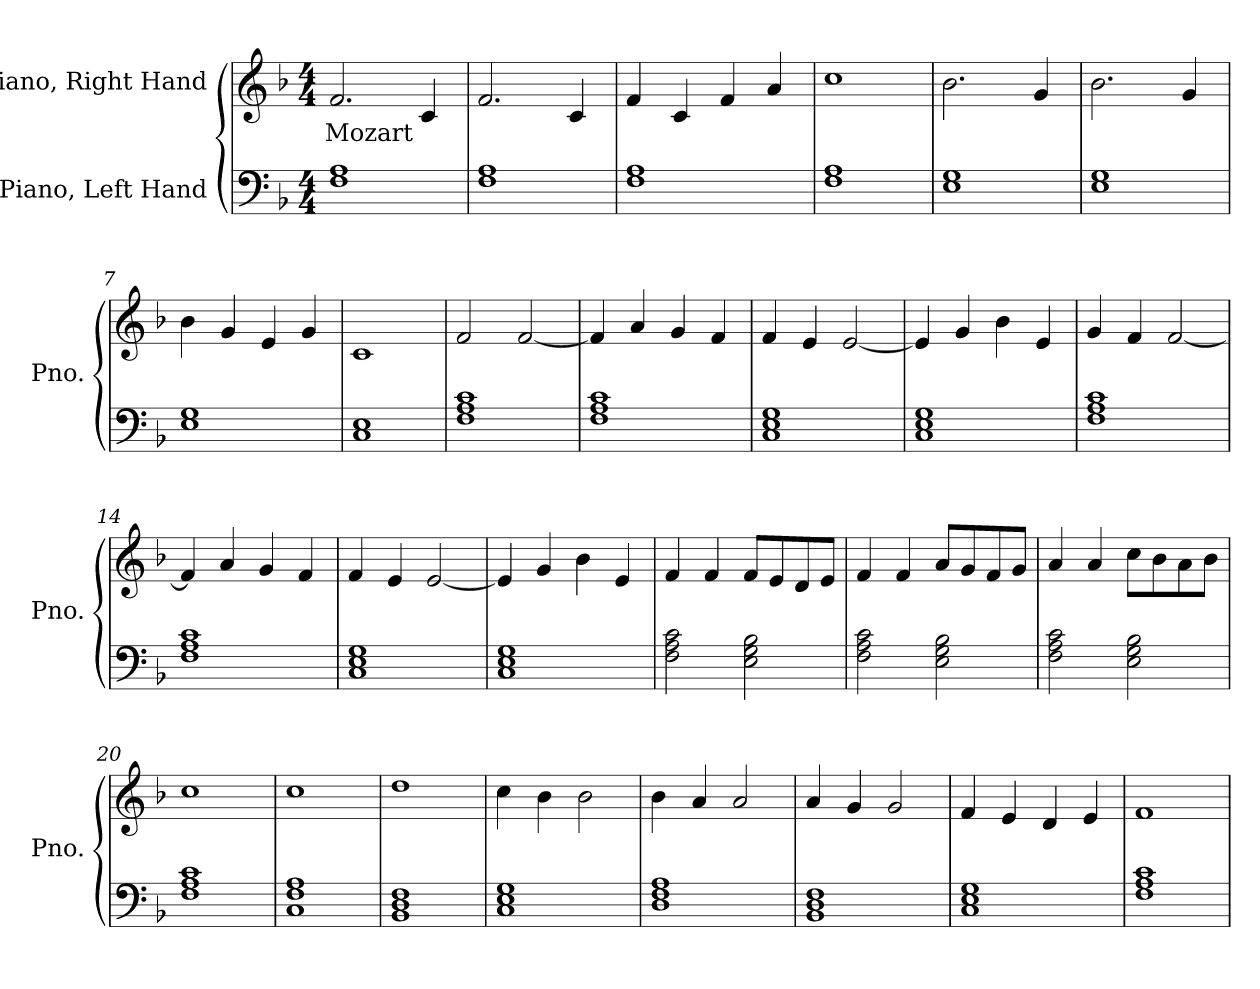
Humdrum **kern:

**kern	**kern	**text
*part2	*part1	*part1
*staff2	*staff1	*staff1
*I"Piano, Left Hand	*I"Piano, Right Hand	*
*I'Pno.	*I'Pno.	*
*clefF4	*clefG2	*
*k[b-]	*k[b-]	*
*M4/4	*M4/4	*
*MM241	*MM241	*
=1	=1	=1
!	!	!LO:LY:b
1F 1A	2.f/	Mozart
.	4c/	.
=2	=2	=2
1F 1A	2.f/	.
.	4c/	.
=3	=3	=3
1F 1A	4f/	.
.	4c/	.
.	4f/	.
.	4a/	.
=4	=4	=4
1F 1A	1cc	.
=5	=5	=5
1E 1G	2.b-\	.
.	4g/	.
=6	=6	=6
1E 1G	2.b-\	.
.	4g/	.
=7	=7	=7
1E 1G	4b-\	.
.	4g/	.
.	4e/	.
.	4g/	.
=8	=8	=8
1C 1E	1c	.
=9	=9	=9
1F 1A 1c	2f/	.
.	[2f/	.
!!LO:LB:g=z
=10	=10	=10
1F 1A 1c	4f/]	.
.	4a/	.
.	4g/	.
.	4f/	.
=11	=11	=11
1C 1E 1G	4f/	.
.	4e/	.
.	[2e/	.
=12	=12	=12
1C 1E 1G	4e/]	.
.	4g/	.
.	4b-\	.
.	4e/	.
=13	=13	=13
1F 1A 1c	4g/	.
.	4f/	.
.	[2f/	.
=14	=14	=14
1F 1A 1c	4f/]	.
.	4a/	.
.	4g/	.
.	4f/	.
=15	=15	=15
1C 1E 1G	4f/	.
.	4e/	.
.	[2e/	.
=16	=16	=16
1C 1E 1G	4e/]	.
.	4g/	.
.	4b-\	.
.	4e/	.
=17	=17	=17
2F\ 2A\ 2c\	4f/	.
.	4f/	.
2E\ 2G\ 2B-\	8f/L	.
.	8e/	.
.	8d/	.
.	8e/J	.
!!LO:LB:g=z
=18	=18	=18
2F\ 2A\ 2c\	4f/	.
.	4f/	.
2E\ 2G\ 2B-\	8a/L	.
.	8g/	.
.	8f/	.
.	8g/J	.
=19	=19	=19
2F\ 2A\ 2c\	4a/	.
.	4a/	.
2E\ 2G\ 2B-\	8cc\L	.
.	8b-\	.
.	8a\	.
.	8b-\J	.
=20	=20	=20
1F 1A 1c	1cc	.
=21	=21	=21
1C 1F 1A	1cc	.
=22	=22	=22
1BB- 1D 1F	1dd	.
=23	=23	=23
1C 1E 1G	4cc\	.
.	4b-\	.
.	2b-\	.
=24	=24	=24
1D 1F 1A	4b-\	.
.	4a/	.
.	2a/	.
=25	=25	=25
1BB- 1D 1F	4a/	.
.	4g/	.
.	2g/	.
=26	=26	=26
1C 1E 1G	4f/	.
.	4e/	.
.	4d/	.
.	4e/	.
=27	=27	=27
1F 1A 1c	1f	.
=	=	=
*-	*-	*-
